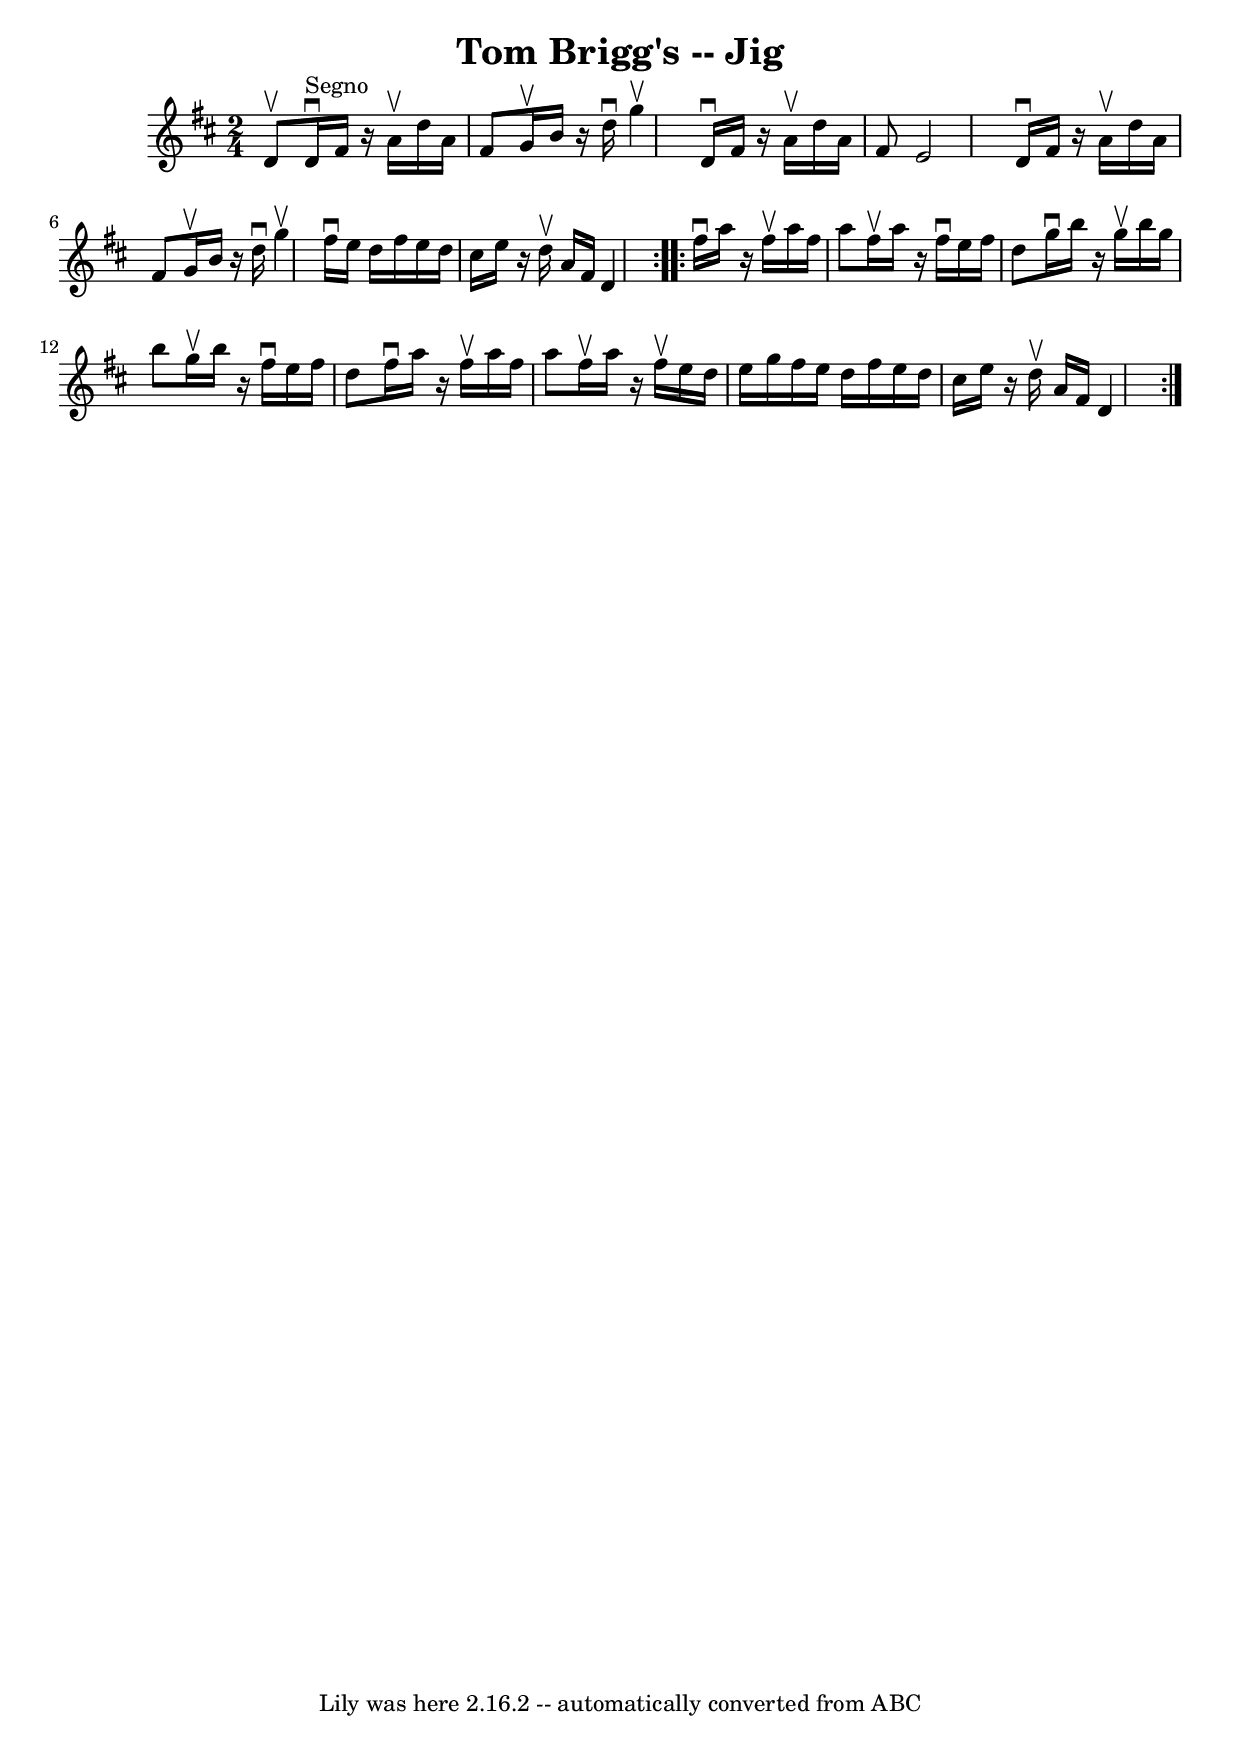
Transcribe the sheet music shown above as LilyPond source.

\version "2.16.2"
\include "Mammoth.ily"
\header {
  %% book = "Ryan's Mammoth Collection"
  crossRefNumber = "1"
  footnotes = "\\\\113 635"
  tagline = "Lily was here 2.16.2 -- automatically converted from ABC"
  title = "Tom Brigg's -- Jig"

}
voicedefault =  {



  \repeat volta 2 {

    \time 2/4 
    \key d \major
 d'8^\upbow   |
    d'16^"Segno"^\downbow   
    fis'16    r16 a'16^\upbow d''16 a'16 fis'8    |
    g'16^\upbow  
    b'16    r16 d''16^\downbow g''4^\upbow   |
    d'16^\downbow   
    fis'16    r16 a'16^\upbow d''16 a'16 fis'8    |
    e'2    
    |
    d'16^\downbow fis'16    r16 a'16^\upbow d''16 a'16    
    fis'8    |
    g'16^\upbow b'16    r16 d''16^\downbow g''4^\upbow   
    |
    fis''16^\downbow e''16 d''16 fis''16 e''16 d''16    
    cis''16 e''16    |
    r16 d''16^\upbow a'16 fis'16 d'4    
  }   
  
  \repeat volta 2 {
    fis''16^\downbow a''16    r16 fis''16^\upbow a''16  
    fis''16 a''8    |
    fis''16^\upbow a''16    r16 fis''16 
    ^\downbow e''16 fis''16 d''8    |
    g''16^\downbow b''16    
    r16 g''16^\upbow b''16 g''16 b''8    |
    g''16^\upbow b''16  
    r16 fis''16^\downbow e''16 fis''16 d''8  |
    fis''16 
    ^\downbow a''16    r16 fis''16^\upbow a''16 fis''16 a''8    |
    
    fis''16^\upbow a''16    r16 fis''16^\upbow e''16 d''16 e''16    
    g''16    |
    fis''16 e''16 d''16 fis''16 e''16 d''16    
    cis''16 e''16    |
    r16 d''16^\upbow a'16 fis'16 d'4        

  }   

}

\score{
  <<

    \context Staff="default"
    {
      \voicedefault 
      
    }

  >>
  \layout {
    
  }
  \midi {
  }

}
